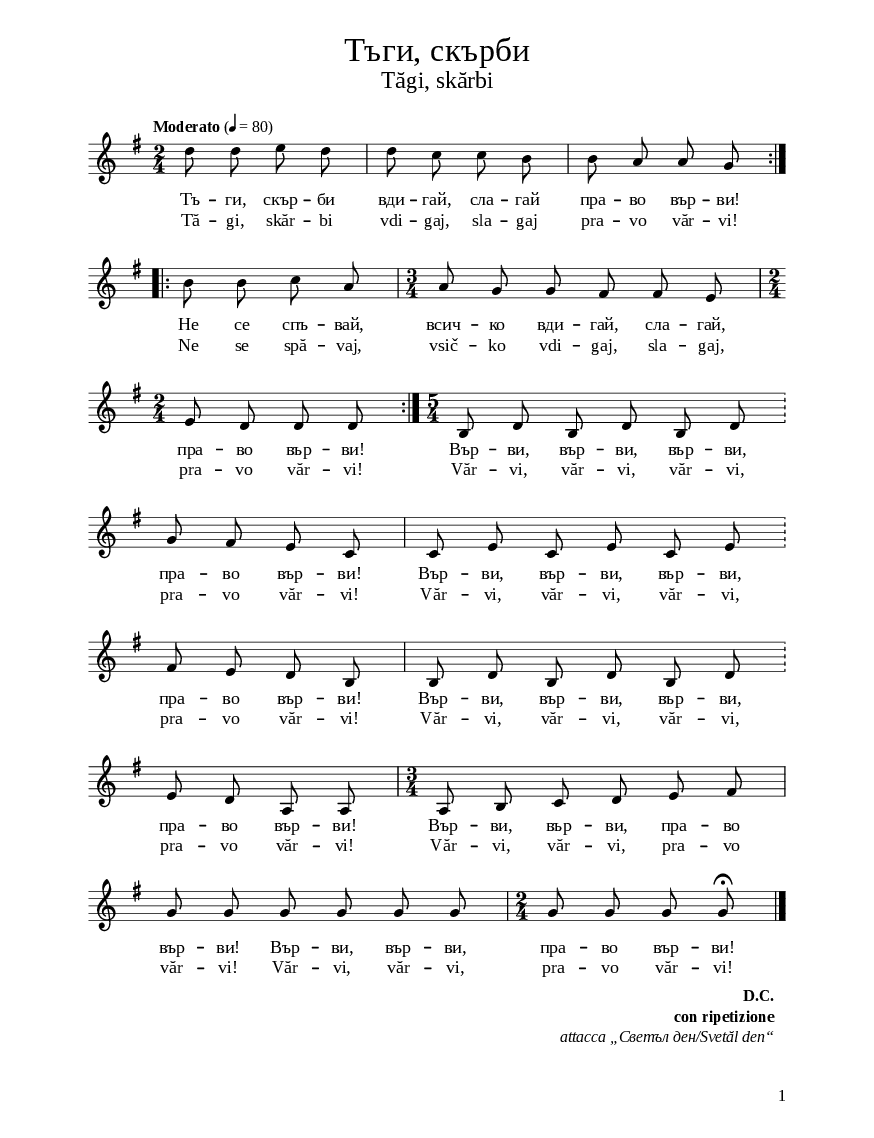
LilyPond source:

\version "2.24.1"

% include paper part and global functions
\include "include/globals.ily"

\bookpart {
  \label #'ref089
  \tocItem \markup "Тъги, скърби – Tăgi, skărbi "
  \include "include/bookpart-paper.ily"
  \score {
    \include "include/score-layout.ily"

    \new Voice \absolute  {
      \clef treble
      \key g \major
      \time 2/4
      \tempoFunc "Moderato" 4 "80"
      \override Staff.BarLine.gap = 0.6
      \autoBeamOff


      \repeat volta 2 { d''8 d'' e'' d'' | d''8 c'' c'' b' |b'8 a' a' g' \break }

      \repeat volta 2 {
        b' b' c'' a' | \time 3/4 a' g' g' fis' fis' e' \break

        \time 2/4 e' d' d' d' |
      } \time 5/4 b d' b d' b d' \bar "!" \break

      g' fis' e' c' | c' e' c' e'  c' e'  \bar "!" \break

      fis' e' d' b  | b d' b d' b d'  \bar "!" \break

      e' d' a a | \time 3/4 a b c' d' e' fis' |  \break

      g' g' g' g' g' g' \time 2/4  g' g' g' g' \fermata  |  \bar "|."

    }
    \addlyrics {
      Тъ -- ги, скър -- би вди  -- гай, сла  -- гай

      пра  --  во вър -- ви!

      Не се спъ -- вай, всич -- ко вди -- гай,

      сла -- гай, пра -- во вър -- ви!

      Вър -- ви, вър -- ви, вър -- ви, пра -- во вър -- ви!

      Вър -- ви, вър -- ви, вър -- ви, пра -- во вър -- ви!

      Вър -- ви, вър -- ви, вър -- ви, пра -- во вър -- ви!

      Вър -- ви, вър -- ви, пра -- во вър -- ви!

      Вър -- ви, вър -- ви, пра -- во вър -- ви!
    }
    \addlyrics {
      Tă -- gi, skăr -- bi vdi  -- gaj, sla  -- gaj

      pra  --  vo văr -- vi!

      Ne se spă -- vaj, vsič -- ko vdi -- gaj,

      sla -- gaj, pra -- vo văr -- vi!

      Văr -- vi, văr -- vi, văr -- vi, pra -- vo văr -- vi!

      Văr -- vi, văr -- vi, văr -- vi, pra -- vo văr -- vi!

      Văr -- vi, văr -- vi, văr -- vi, pra -- vo văr -- vi!

      Văr -- vi, văr -- vi, pra -- vo văr -- vi!

      Văr -- vi, văr -- vi, pra -- vo văr -- vi!
    }

    \header {
      title = \titleFunc "Тъги, скърби" "Tăgi, skărbi"
    }

    \midi{}

  } % score



  \markup \dc-two "D.C." " con ripetizione"
  \markup \italic \dc-one-nobold "attacca „Светъл ден/Svetăl den“"
  %

\pageBreak

  % include foreign translation(s) of the song
  \version "2.24.2"

\markup \fill-line { \fontsize #deTitleFontSize "Trauer, Leid" }
\markup \null
\markup \null
\markup \fontsize #deCoupletFontSize {
  \hspace #12
  \override #`(baseline-skip . ,deCoupletBaselineSkip)

  \column {

	   
\line { " "Hebe auf Trauer und Leid, leg sie beiseite, }

  \line { " "und geh gerade.}

  \line { " "Stolpere nicht, hebe alles auf, }
  
  \line { " "lege es beiseite und gehe gerade.}

  \line { " "Gehe, gehe, gehe, gerade gehe!}

  \line { " "Gehe, gehe, gehe, gerade gehe!}

  \line { " "Gehe, gehe, gehe, gerade gehe!}

  \line { " "Gehe, gehe, gerade gehe,}

  \line { " "gehe, gehe gerade gehe!}


  
    }
}


} % bookpart
